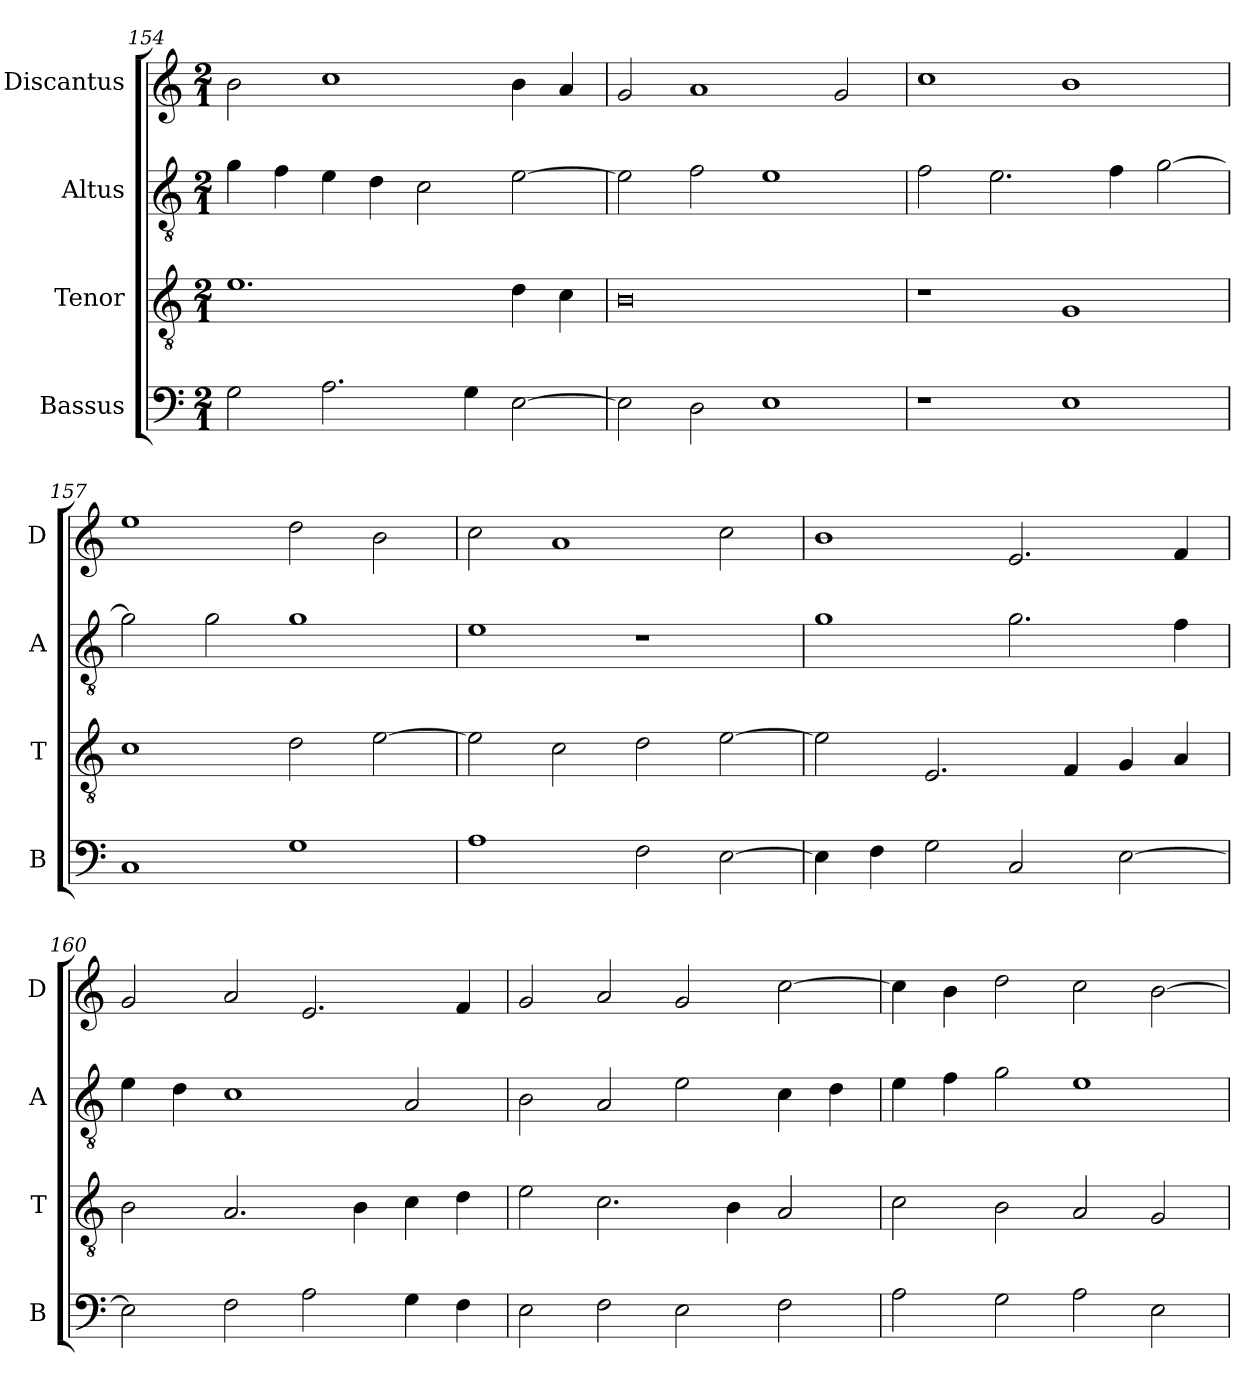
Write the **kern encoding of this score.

**kern	**kern	**kern	**kern
*part4	*part3	*part2	*part1
*staff4	*staff3	*staff2	*staff1
*I"Bassus	*I"Tenor	*I"Altus	*I"Discantus
*I'B	*I'T	*I'A	*I'D
*clefF4	*clefGv2	*clefGv2	*clefG2
*k[]	*k[]	*k[]	*k[]
*M2/1	*M2/1	*M2/1	*M2/1
=154	=154	=154	=154
2G\	1.e	4g\	2b\
.	.	4f\	.
2.A\	.	4e\	1cc
.	.	4d\	.
.	.	2c\	.
4G\	.	.	.
[2E\	4d\	[2e\	4b\
.	4c\	.	4a/
=155	=155	=155	=155
2E\]	0B	2e\]	2g/
2D\	.	2f\	1a
1E	.	1e	.
.	.	.	2g/
=156	=156	=156	=156
1r	1r	2f\	1cc
.	.	2.e\	.
1E	1G	.	1b
.	.	4f\	.
.	.	[2g\	.
=157	=157	=157	=157
1C	1c	2g\]	1ee
.	.	2g\	.
1G	2d\	1g	2dd\
.	[2e\	.	2b\
=158	=158	=158	=158
1A	2e\]	1e	2cc\
.	2c\	.	1a
2F\	2d\	1r	.
[2E\	[2e\	.	2cc\
=159	=159	=159	=159
4E\]	2e\]	1g	1b
4F\	.	.	.
2G\	2.E/	.	.
2C/	.	2.g\	2.e/
.	4F/	.	.
[2E\	4G/	.	.
.	4A/	4f\	4f/
=160	=160	=160	=160
2E\]	2B\	4e\	2g/
.	.	4d\	.
2F\	2.A/	1c	2a/
2A\	.	.	2.e/
.	4B\	.	.
4G\	4c\	2A/	.
4F\	4d\	.	4f/
=161	=161	=161	=161
2E\	2e\	2B\	2g/
2F\	2.c\	2A/	2a/
2E\	.	2e\	2g/
.	4B\	.	.
2F\	2A/	4c\	[2cc\
.	.	4d\	.
=162	=162	=162	=162
2A\	2c\	4e\	4cc\]
.	.	4f\	4b\
2G\	2B\	2g\	2dd\
2A\	2A/	1e	2cc\
2E\	2G/	.	[2b\
=	=	=	=
*-	*-	*-	*-
